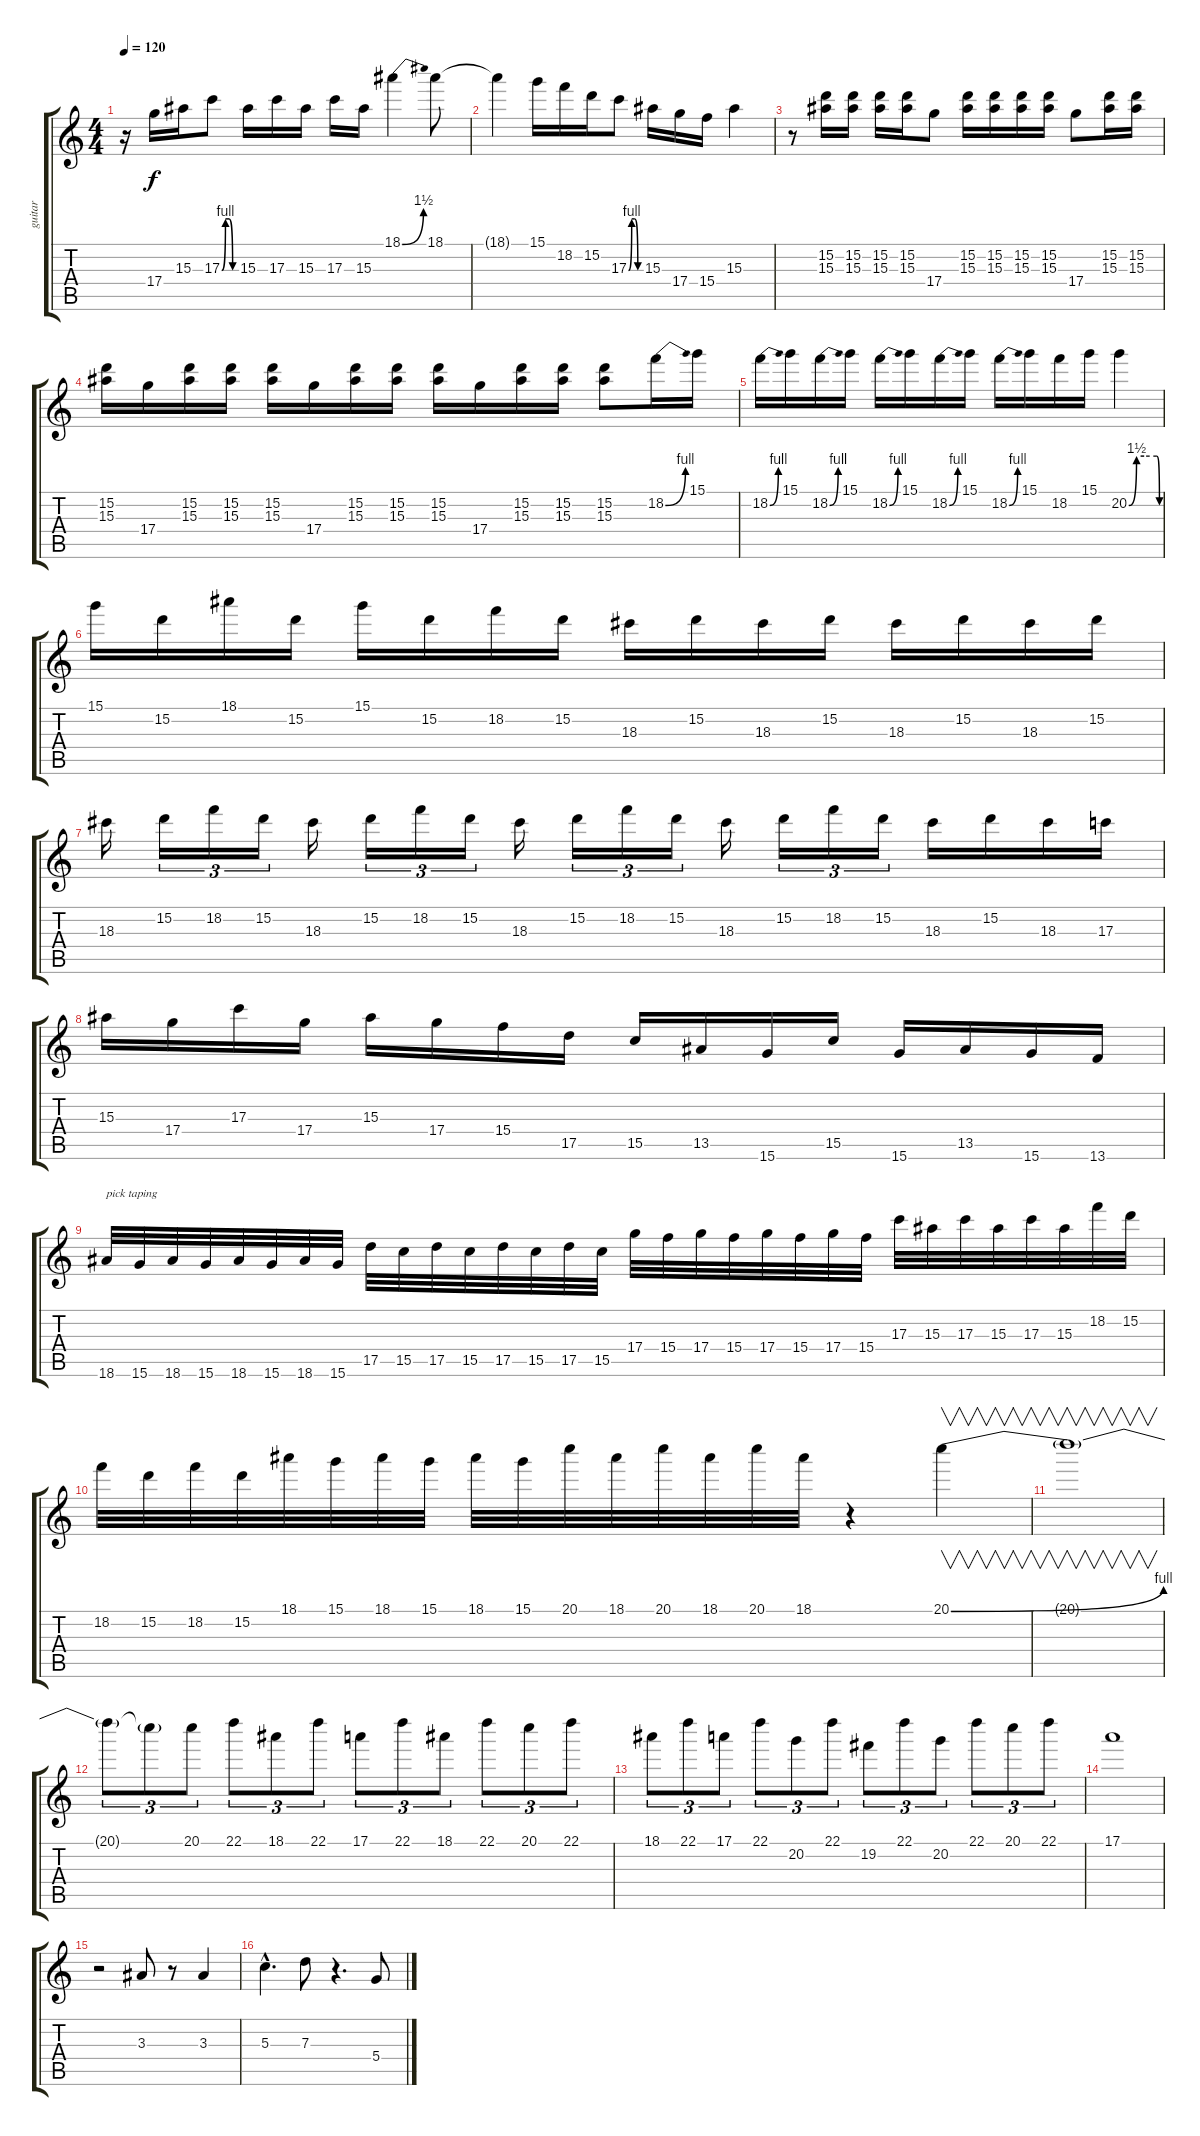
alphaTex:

\track ("guitar" "guitar") {instrument distortionguitar}
\staff {score tabs}
\tuning (E4 B3 G3 D3 A2 E2) {hide}
\ts (4 4)
\tempo 120
\clef g2
\ks c
r.16{dy f} 17.4.16 15.3.16 17.3{be (custom 0 0 15 4 30 4 45 0 60 0)}.8 15.3.16 17.3.16 15.3.16 17.3.16 15.3.16 18.1{be (bend 0 0 60 6)}.4 18.1.8 |
18.1{t}.4 15.1.16 18.2.16 15.2.16 17.3{be (custom 0 0 15 4 30 4 45 0 60 0)}.8 15.3.16 17.4.16 15.4.16 15.3.4 |
r.8 (15.2 15.3).16 (15.2 15.3).16 (15.2 15.3).16 (15.2 15.3).16 17.4.8 (15.2 15.3).16 (15.2 15.3).16 (15.2 15.3).16 (15.2 15.3).16 17.4.8 (15.2 15.3).16 (15.2 15.3).16 |
(15.2 15.3).16 17.4.16 (15.2 15.3).16 (15.2 15.3).16 (15.2 15.3).16 17.4.16 (15.2 15.3).16 (15.2 15.3).16 (15.2 15.3).16 17.4.16 (15.2 15.3).16 (15.2 15.3).16 (15.2 15.3).8 18.2{be (bend 0 0 60 4)}.16 15.1.16 |
18.2{be (bend 0 0 60 4)}.16 15.1.16 18.2{be (bend 0 0 60 4)}.16 15.1.16 18.2{be (bend 0 0 60 4)}.16 15.1.16 18.2{be (bend 0 0 60 4)}.16 15.1.16 18.2{be (bend 0 0 60 4)}.16 15.1.16 18.2.16 15.1.16 20.2{be (custom 0 0 15 6 30 6 55 6 60 0)}.4 |
15.1.16 15.2.16 18.1.16 15.2.16 15.1.16 15.2.16 18.2.16 15.2.16 18.3.16 15.2.16 18.3.16 15.2.16 18.3.16 15.2.16 18.3.16 15.2.16 |
18.3.16 15.2.16{tu (3 2)} 18.2.16{tu (3 2)} 15.2.16{tu (3 2)} 18.3.16 15.2.16{tu (3 2)} 18.2.16{tu (3 2)} 15.2.16{tu (3 2)} 18.3.16 15.2.16{tu (3 2)} 18.2.16{tu (3 2)} 15.2.16{tu (3 2)} 18.3.16 15.2.16{tu (3 2)} 18.2.16{tu (3 2)} 15.2.16{tu (3 2)} 18.3.16 15.2.16 18.3.16 17.3.16 |
15.3.16 17.4.16 17.3.16 17.4.16 15.3.16 17.4.16 15.4.16 17.5.16 15.5.16 13.5.16 15.6.16 15.5.16 15.6.16 13.5.16 15.6.16 13.6.16 |
18.6.32{txt "pick taping"} 15.6.32 18.6.32 15.6.32 18.6.32 15.6.32 18.6.32 15.6.32 17.5.32 15.5.32 17.5.32 15.5.32 17.5.32 15.5.32 17.5.32 15.5.32 17.4.32 15.4.32 17.4.32 15.4.32 17.4.32 15.4.32 17.4.32 15.4.32 17.3.32 15.3.32 17.3.32 15.3.32 17.3.32 15.3.32 18.2.32 15.2.32 |
18.2.32 15.2.32 18.2.32 15.2.32 18.1.32 15.1.32 18.1.32 15.1.32 18.1.32 15.1.32 20.1.32 18.1.32 20.1.32 18.1.32 20.1.32 18.1.32 r.4 20.1{be (bend 0 0 60 4)}.4{v} |
20.1{t}.1{v} |
20.1{t}.8{tu (3 2)} 20.1{t}.8{tu (3 2)} 20.1.8{tu (3 2)} 22.1.8{tu (3 2)} 18.1.8{tu (3 2)} 22.1.8{tu (3 2)} 17.1.8{tu (3 2)} 22.1.8{tu (3 2)} 18.1.8{tu (3 2)} 22.1.8{tu (3 2)} 20.1.8{tu (3 2)} 22.1.8{tu (3 2)} |
18.1.8{tu (3 2)} 22.1.8{tu (3 2)} 17.1.8{tu (3 2)} 22.1.8{tu (3 2)} 20.2.8{tu (3 2)} 22.1.8{tu (3 2)} 19.2.8{tu (3 2)} 22.1.8{tu (3 2)} 20.2.8{tu (3 2)} 22.1.8{tu (3 2)} 20.1.8{tu (3 2)} 22.1.8{tu (3 2)} |
17.1.1 |
r.2 3.3.8 r.8 3.3.4 |
5.3{hac}.4{d} 7.3.8 r.4{d} 5.4.8
